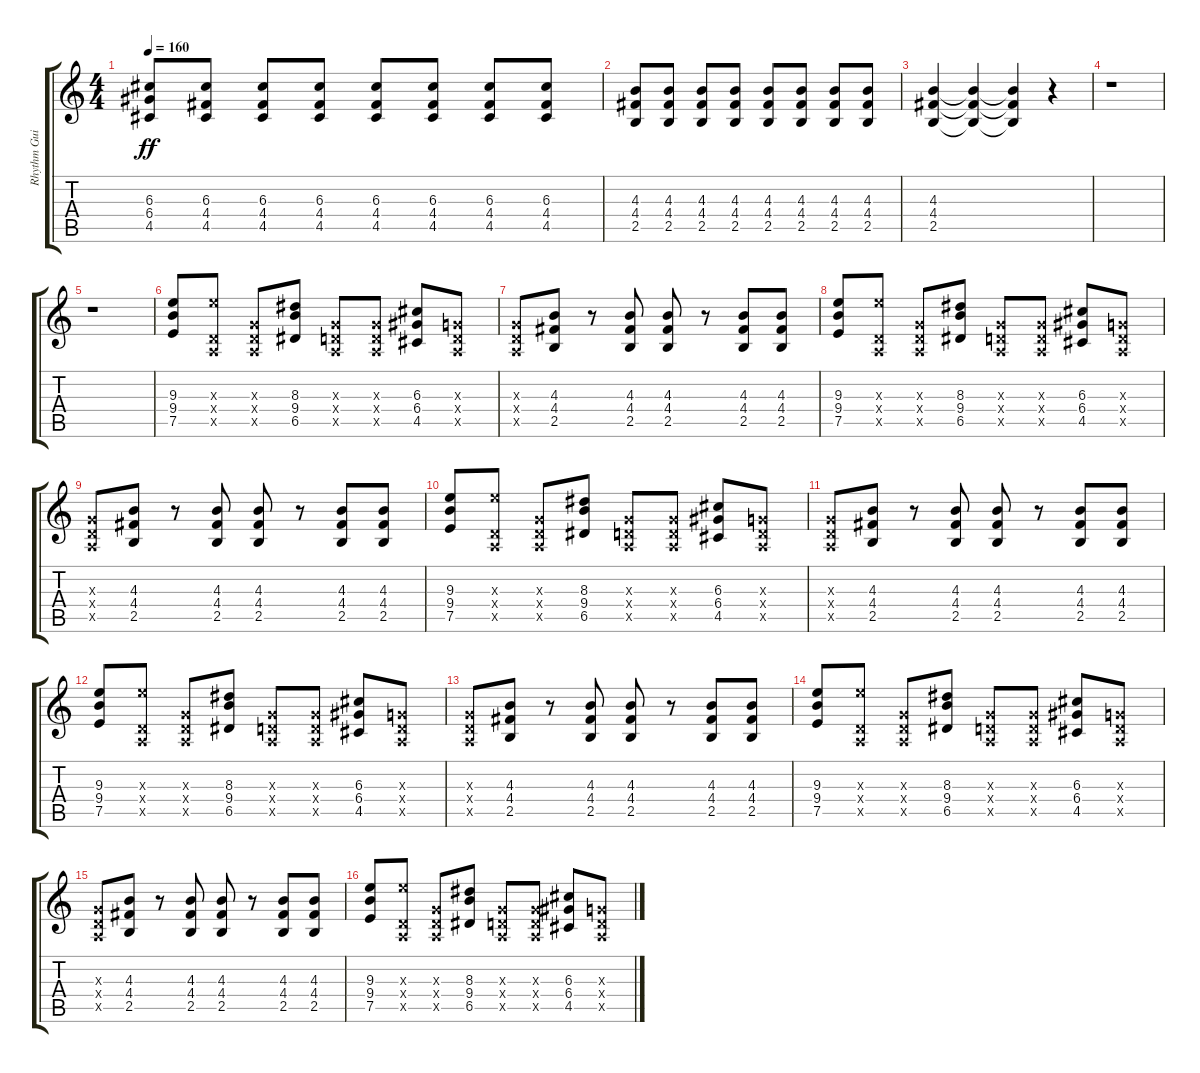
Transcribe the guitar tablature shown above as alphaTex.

\track ("Rhythm Guitar" "Rhythm Gui") {instrument overdrivenguitar bank 255}
\staff {score tabs}
\tuning (E4 B3 G3 D3 A2 E2) {hide}
\ts (4 4)
\tempo 160
\clef g2
\ks c
(6.3 6.4 4.5).8{dy ff} (6.3 4.4 4.5).8 (6.3 4.4 4.5).8 (6.3 4.4 4.5).8 (6.3 4.4 4.5).8 (6.3 4.4 4.5).8 (6.3 4.4 4.5).8 (6.3 4.4 4.5).8 |
(4.3 4.4 2.5).8 (4.3 4.4 2.5).8 (4.3 4.4 2.5).8 (4.3 4.4 2.5).8 (4.3 4.4 2.5).8 (4.3 4.4 2.5).8 (4.3 4.4 2.5).8 (4.3 4.4 2.5).8 |
(4.3 4.4 2.5).4 (4.3{t} 4.4{t} 2.5{t}).4 (4.3{t} 4.4{t} 2.5{t}).4 r.4 |
r.1 |
r.1 |
(9.3 9.4 7.5).8 (9.3{x} 0.4{x} 0.5{x}).8 (0.3{x} 0.4{x} 0.5{x}).8 (8.3 9.4 6.5).8 (0.3{x} 0.4{x} 0.5{x}).8 (0.3{x} 0.4{x} 0.5{x}).8 (6.3 6.4 4.5).8 (0.3{x} 0.4{x} 0.5{x}).8 |
(0.3{x} 0.4{x} 0.5{x}).8 (4.3 4.4 2.5).8 r.8 (4.3 4.4 2.5).8 (4.3 4.4 2.5).8 r.8 (4.3 4.4 2.5).8 (4.3 4.4 2.5).8 |
(9.3 9.4 7.5).8 (9.3{x} 0.4{x} 0.5{x}).8 (0.3{x} 0.4{x} 0.5{x}).8 (8.3 9.4 6.5).8 (0.3{x} 0.4{x} 0.5{x}).8 (0.3{x} 0.4{x} 0.5{x}).8 (6.3 6.4 4.5).8 (0.3{x} 0.4{x} 0.5{x}).8 |
(0.3{x} 0.4{x} 0.5{x}).8 (4.3 4.4 2.5).8 r.8 (4.3 4.4 2.5).8 (4.3 4.4 2.5).8 r.8 (4.3 4.4 2.5).8 (4.3 4.4 2.5).8 |
(9.3 9.4 7.5).8 (9.3{x} 0.4{x} 0.5{x}).8 (0.3{x} 0.4{x} 0.5{x}).8 (8.3 9.4 6.5).8 (0.3{x} 0.4{x} 0.5{x}).8 (0.3{x} 0.4{x} 0.5{x}).8 (6.3 6.4 4.5).8 (0.3{x} 0.4{x} 0.5{x}).8 |
(0.3{x} 0.4{x} 0.5{x}).8 (4.3 4.4 2.5).8 r.8 (4.3 4.4 2.5).8 (4.3 4.4 2.5).8 r.8 (4.3 4.4 2.5).8 (4.3 4.4 2.5).8 |
(9.3 9.4 7.5).8 (9.3{x} 0.4{x} 0.5{x}).8 (0.3{x} 0.4{x} 0.5{x}).8 (8.3 9.4 6.5).8 (0.3{x} 0.4{x} 0.5{x}).8 (0.3{x} 0.4{x} 0.5{x}).8 (6.3 6.4 4.5).8 (0.3{x} 0.4{x} 0.5{x}).8 |
(0.3{x} 0.4{x} 0.5{x}).8 (4.3 4.4 2.5).8 r.8 (4.3 4.4 2.5).8 (4.3 4.4 2.5).8 r.8 (4.3 4.4 2.5).8 (4.3 4.4 2.5).8 |
(9.3 9.4 7.5).8 (9.3{x} 0.4{x} 0.5{x}).8 (0.3{x} 0.4{x} 0.5{x}).8 (8.3 9.4 6.5).8 (0.3{x} 0.4{x} 0.5{x}).8 (0.3{x} 0.4{x} 0.5{x}).8 (6.3 6.4 4.5).8 (0.3{x} 0.4{x} 0.5{x}).8 |
(0.3{x} 0.4{x} 0.5{x}).8 (4.3 4.4 2.5).8 r.8 (4.3 4.4 2.5).8 (4.3 4.4 2.5).8 r.8 (4.3 4.4 2.5).8 (4.3 4.4 2.5).8 |
(9.3 9.4 7.5).8 (9.3{x} 0.4{x} 0.5{x}).8 (0.3{x} 0.4{x} 0.5{x}).8 (8.3 9.4 6.5).8 (0.3{x} 0.4{x} 0.5{x}).8 (0.3{x} 0.4{x} 0.5{x}).8 (6.3 6.4 4.5).8 (0.3{x} 0.4{x} 0.5{x}).8
